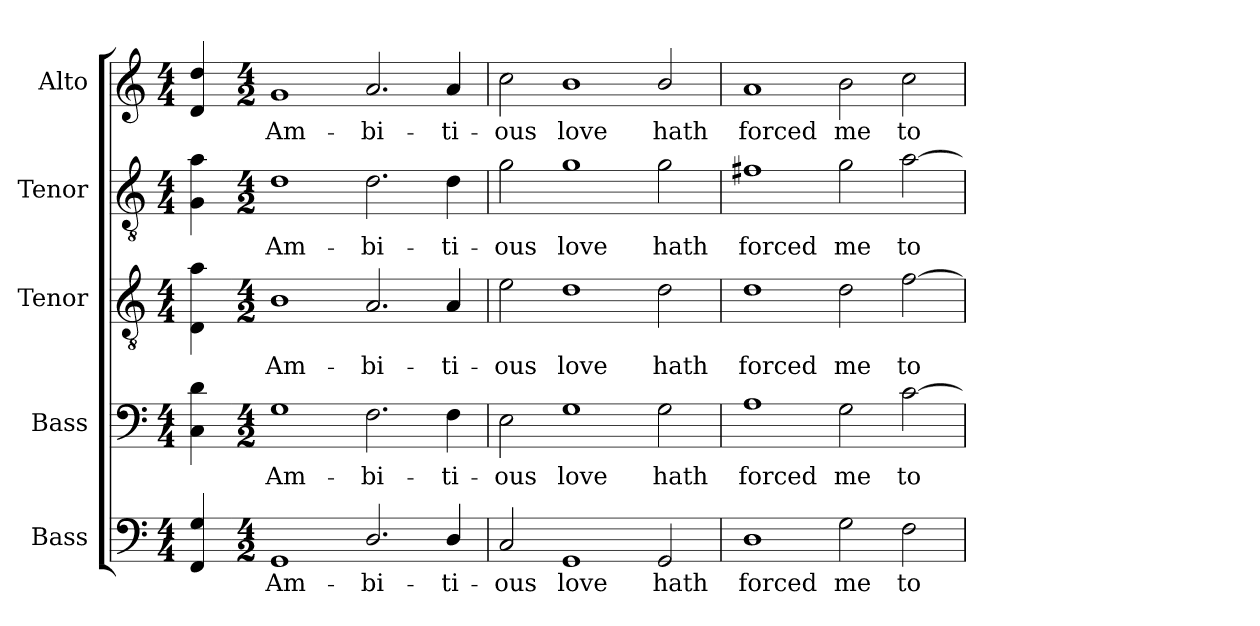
**kern	**text	**kern	**text	**kern	**text	**kern	**text	**kern	**text
*part5	*part5	*part4	*part4	*part3	*part3	*part2	*part2	*part1	*part1
*staff5	*staff5	*staff4	*staff4	*staff3	*staff3	*staff2	*staff2	*staff1	*staff1
*I"Bass	*	*I"Bass	*	*I"Tenor	*	*I"Tenor	*	*I"Alto	*
*I'B.	*	*	*	*	*	*	*	*	*
!!LO:PB:g=z
*clefF4	*	*clefF4	*	*clefGv2	*	*clefGv2	*	*clefG2	*
*	*	*ITrd7c12	*	*ITrd7c12	*	*ITrd7c12	*	*	*
*k[]	*	*k[]	*	*k[]	*	*k[]	*	*k[]	*
*C:	*	*C:	*	*C:	*	*C:	*	*C:	*
*M4/4	*	*M4/4	*	*M4/4	*	*M4/4	*	*M4/4	*
=	=	=	=	=	=	=	=	=	=
4FFi/ 4Gi	.	4CCi\ 4Di	.	4DDi\ 4Ai	.	4GGi\ 4Ai	.	4di/ 4ddi	.
=1-	=1-	=1-	=1-	=1-	=1-	=1-	=1-	=1-	=1-
*M4/2	*	*M4/2	*	*M4/2	*	*M4/2	*	*M4/2	*
!	!LO:LY:b:color=#000000	!	!	!	!	!	!	!	!
!	!	!	!LO:LY:b:color=#000000	!	!	!	!	!	!
!	!	!	!	!	!LO:LY:b:color=#000000	!	!	!	!
!	!	!	!	!	!	!	!LO:LY:b:color=#000000	!	!
!	!	!	!	!	!	!	!	!	!LO:LY:b:color=#000000
1GGi	Am-	1GGi	Am-	1BBi	Am-	1Di	Am-	1gi	Am-
!	!LO:LY:b:color=#000000	!	!	!	!	!	!	!	!
!	!	!	!LO:LY:b:color=#000000	!	!	!	!	!	!
!	!	!	!	!	!LO:LY:b:color=#000000	!	!	!	!
!	!	!	!	!	!	!	!LO:LY:b:color=#000000	!	!
!	!	!	!	!	!	!	!	!	!LO:LY:b:color=#000000
2.Di/	-bi-	2.FFi\	-bi-	2.AAi/	-bi-	2.Di\	-bi-	2.ai/	-bi-
!	!LO:LY:b:color=#000000	!	!	!	!	!	!	!	!
!	!	!	!LO:LY:b:color=#000000	!	!	!	!	!	!
!	!	!	!	!	!LO:LY:b:color=#000000	!	!	!	!
!	!	!	!	!	!	!	!LO:LY:b:color=#000000	!	!
!	!	!	!	!	!	!	!	!	!LO:LY:b:color=#000000
4Di/	-ti-	4FFi\	-ti-	4AAi/	-ti-	4Di\	-ti-	4ai/	-ti-
=2	=2	=2	=2	=2	=2	=2	=2	=2	=2
!	!LO:LY:b:color=#000000	!	!	!	!	!	!	!	!
!	!	!	!LO:LY:b:color=#000000	!	!	!	!	!	!
!	!	!	!	!	!LO:LY:b:color=#000000	!	!	!	!
!	!	!	!	!	!	!	!LO:LY:b:color=#000000	!	!
!	!	!	!	!	!	!	!	!	!LO:LY:b:color=#000000
2Ci/	-ous	2EEi\	-ous	2Ei\	-ous	2Gi\	-ous	2cci\	-ous
!	!LO:LY:b:color=#000000	!	!	!	!	!	!	!	!
!	!	!	!LO:LY:b:color=#000000	!	!	!	!	!	!
!	!	!	!	!	!LO:LY:b:color=#000000	!	!	!	!
!	!	!	!	!	!	!	!LO:LY:b:color=#000000	!	!
!	!	!	!	!	!	!	!	!	!LO:LY:b:color=#000000
1GGi	love	1GGi	love	1Di	love	1Gi	love	1bi	love
!	!LO:LY:b:color=#000000	!	!	!	!	!	!	!	!
!	!	!	!LO:LY:b:color=#000000	!	!	!	!	!	!
!	!	!	!	!	!LO:LY:b:color=#000000	!	!	!	!
!	!	!	!	!	!	!	!LO:LY:b:color=#000000	!	!
!	!	!	!	!	!	!	!	!	!LO:LY:b:color=#000000
2GGi/	hath	2GGi\	hath	2Di\	hath	2Gi\	hath	2bi/	hath
=3	=3	=3	=3	=3	=3	=3	=3	=3	=3
!	!LO:LY:b:color=#000000	!	!	!	!	!	!	!	!
!	!	!	!LO:LY:b:color=#000000	!	!	!	!	!	!
!	!	!	!	!	!LO:LY:b:color=#000000	!	!	!	!
!	!	!	!	!	!	!	!LO:LY:b:color=#000000	!	!
!	!	!	!	!	!	!	!	!	!LO:LY:b:color=#000000
1Di	forced	1AAi	forced	1Di	forced	1F#Xi	forced	1ai	forced
!	!LO:LY:b:color=#000000	!	!	!	!	!	!	!	!
!	!	!	!LO:LY:b:color=#000000	!	!	!	!	!	!
!	!	!	!	!	!LO:LY:b:color=#000000	!	!	!	!
!	!	!	!	!	!	!	!LO:LY:b:color=#000000	!	!
!	!	!	!	!	!	!	!	!	!LO:LY:b:color=#000000
2Gi\	me	2GGi\	me	2Di\	me	2Gi\	me	2bi\	me
!	!LO:LY:b:color=#000000	!	!	!	!	!	!	!	!
!	!	!	!LO:LY:b:color=#000000	!	!	!	!	!	!
!	!	!	!	!	!LO:LY:b:color=#000000	!	!	!	!
!	!	!	!	!	!	!	!LO:LY:b:color=#000000	!	!
!	!	!	!	!	!	!	!	!	!LO:LY:b:color=#000000
2Fi\	to	[2Ci\	to	[2Fi\	to	[2Ai\	to	2cci\	to
=	=	=	=	=	=	=	=	=	=
*-	*-	*-	*-	*-	*-	*-	*-	*-	*-
